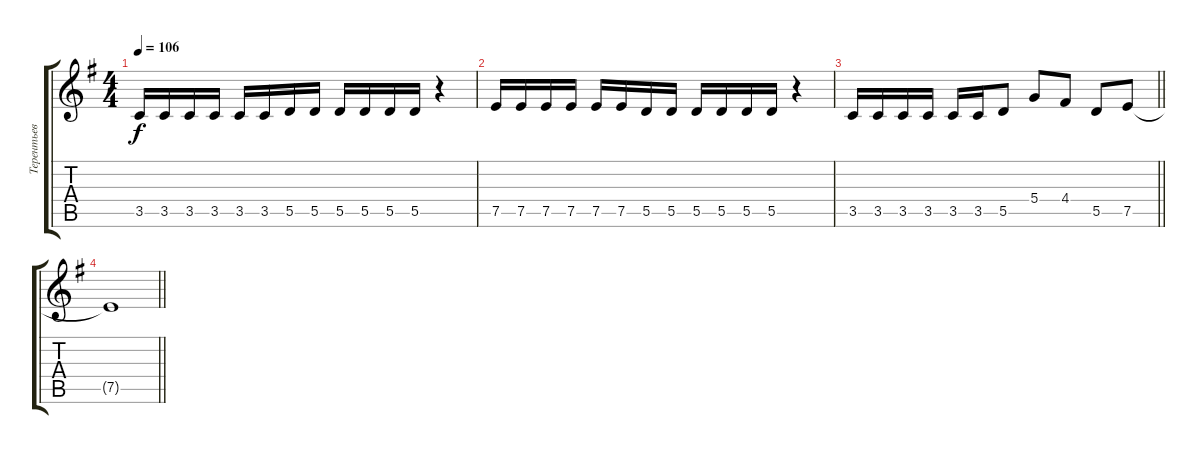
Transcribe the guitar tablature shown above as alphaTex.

\track ("Терентьев" "Терентьев") {instrument distortionguitar}
\staff {score tabs}
\tuning (E4 B3 G3 D3 A2 E2) {hide}
\ts (4 4)
\tempo 106
\clef g2
\ks g
3.5.16{dy f} 3.5.16 3.5.16 3.5.16 3.5.16 3.5.16 5.5.16 5.5.16 5.5.16 5.5.16 5.5.16 5.5.16 r.4 |
7.5.16 7.5.16 7.5.16 7.5.16 7.5.16 7.5.16 5.5.16 5.5.16 5.5.16 5.5.16 5.5.16 5.5.16 r.4 |
\barLineRight lightlight
3.5.16 3.5.16 3.5.16 3.5.16 3.5.16 3.5.16 5.5.8 5.4.8 4.4.8 5.5.8 7.5.8 |
\barLineRight lightlight
7.5{t}.1
